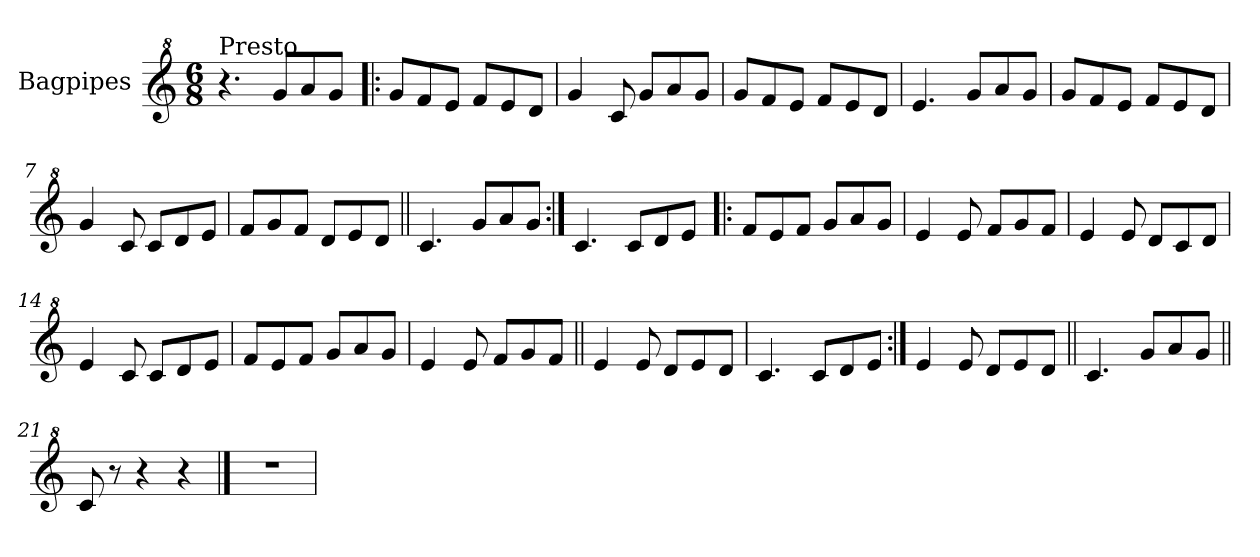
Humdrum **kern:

**kern
*part1
*staff1
*I"Bagpipes
*I'Bag
*clefG^2
*k[]
*C:
*M6/8
=1
!LO:TX:a:t=Presto
4.r
8gg/L
8aa/
8gg/J
=2!|:
8gg/L
8ff/
8ee/J
8ff/L
8ee/
8dd/J
=3
4gg/
8cc/
8gg/L
8aa/
8gg/J
=4
8gg/L
8ff/
8ee/J
8ff/L
8ee/
8dd/J
=5
4.ee/
8gg/L
8aa/
8gg/J
=6
8gg/L
8ff/
8ee/J
8ff/L
8ee/
8dd/J
=7
4gg/
8cc/
8cc/L
8dd/
8ee/J
=8
8ff/L
8gg/
8ff/J
8dd/L
8ee/
8dd/J
!!LO:LB:g=z
=9||
4.cc/
8gg/L
8aa/
8gg/J
=10:|!
4.cc/
8cc/L
8dd/
8ee/J
=11!|:
8ff/L
8ee/
8ff/J
8gg/L
8aa/
8gg/J
=12
4ee/
8ee/
8ff/L
8gg/
8ff/J
=13
4ee/
8ee/
8dd/L
8cc/
8dd/J
=14
4ee/
8cc/
8cc/L
8dd/
8ee/J
=15
8ff/L
8ee/
8ff/J
8gg/L
8aa/
8gg/J
=16
4ee/
8ee/
8ff/L
8gg/
8ff/J
!!LO:LB:g=z
=17||
4ee/
8ee/
8dd/L
8ee/
8dd/J
=18
4.cc/
8cc/L
8dd/
8ee/J
=19:|!
4ee/
8ee/
8dd/L
8ee/
8dd/J
=20||
4.cc/
8gg/L
8aa/
8gg/J
=21||
8cc/
8r
4r
4r
==22
2.r
=
*-
